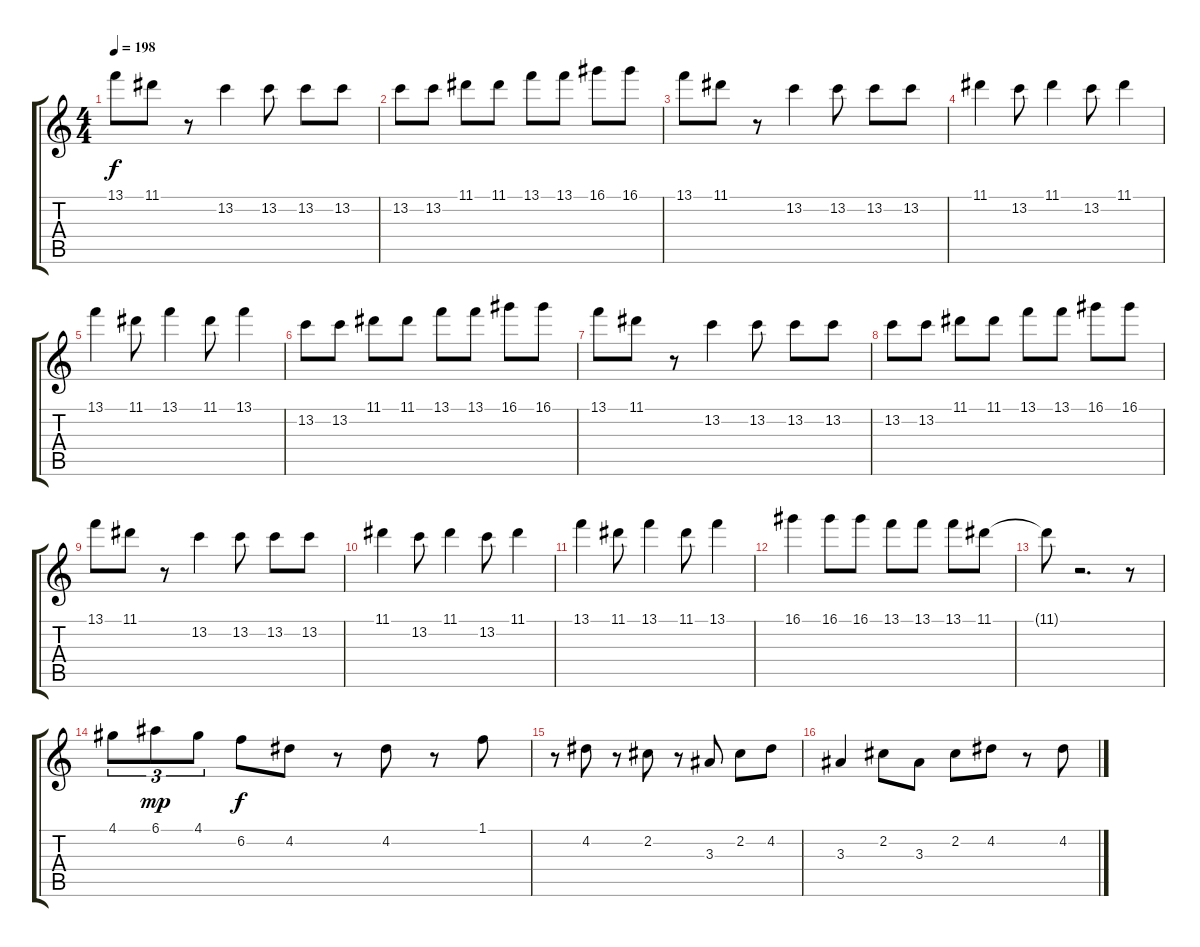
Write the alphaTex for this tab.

\track "" {instrument electricguitarclean}
\staff {score tabs}
\tuning (E4 B3 G3 D3 A2 E2) {hide}
\ts (4 4)
\tempo 198
\clef g2
\ks c
13.1.8{dy f} 11.1.8 r.8 13.2.4 13.2.8 13.2.8 13.2.8 |
13.2.8 13.2.8 11.1.8 11.1.8 13.1.8 13.1.8 16.1.8 16.1.8 |
13.1.8 11.1.8 r.8 13.2.4 13.2.8 13.2.8 13.2.8 |
11.1.4 13.2.8 11.1.4 13.2.8 11.1.4 |
13.1.4 11.1.8 13.1.4 11.1.8 13.1.4 |
13.2.8 13.2.8 11.1.8 11.1.8 13.1.8 13.1.8 16.1.8 16.1.8 |
13.1.8 11.1.8 r.8 13.2.4 13.2.8 13.2.8 13.2.8 |
13.2.8 13.2.8 11.1.8 11.1.8 13.1.8 13.1.8 16.1.8 16.1.8 |
13.1.8 11.1.8 r.8 13.2.4 13.2.8 13.2.8 13.2.8 |
11.1.4 13.2.8 11.1.4 13.2.8 11.1.4 |
13.1.4 11.1.8 13.1.4 11.1.8 13.1.4 |
16.1.4 16.1.8 16.1.8 13.1.8 13.1.8 13.1.8 11.1.8 |
11.1{t}.8 r.2{d} r.8 |
4.1.8{tu (3 2)} 6.1.8{tu (3 2) dy mp} 4.1.8{tu (3 2)} 6.2.8{dy f} 4.2.8 r.8 4.2.8 r.8 1.1.8 |
r.8 4.2.8 r.8 2.2.8 r.8 3.3.8 2.2.8 4.2.8 |
3.3.4 2.2.8 3.3.8 2.2.8 4.2.8 r.8 4.2.8
